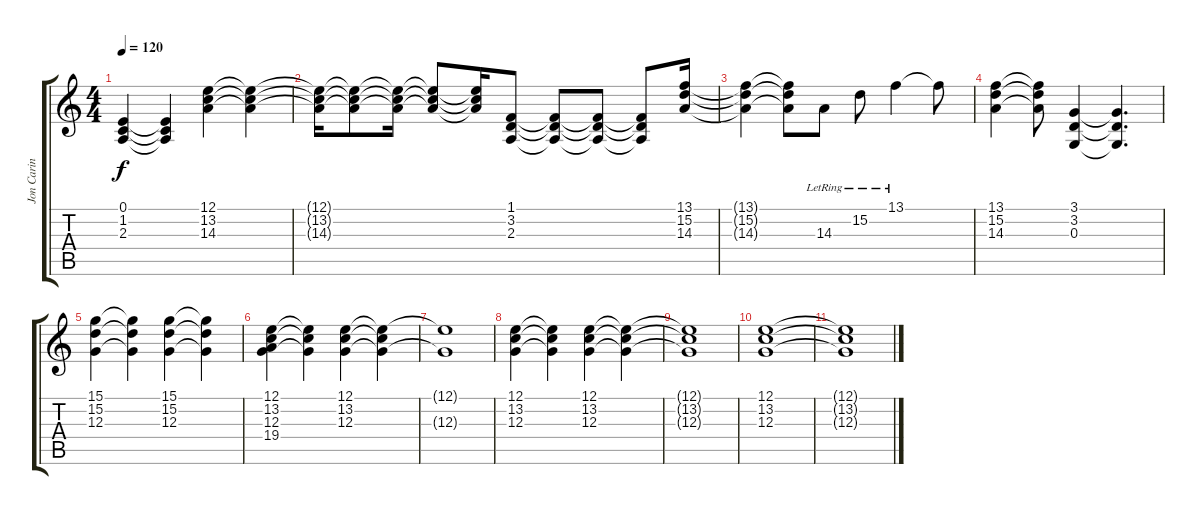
\track ("Jon Carin (Keyboard)" "Jon Carin ") {instrument electricgrandpiano}
\staff {score tabs}
\tuning (E4 B3 G3 D3 A2 E2) {hide}
\ts (4 4)
\tempo 120
\clef g2
\ks c
(0.1 1.2 2.3).4{dy f} (0.1{t} 1.2{t} 2.3{t}).4 (12.1 13.2 14.3).4 (12.1{t} 13.2{t} 14.3{t}).4 |
(12.1{t} 13.2{t} 14.3{t}).16 (12.1{t} 13.2{t} 14.3{t}).8 (12.1{t} 13.2{t} 14.3{t}).16 (12.1{t} 13.2{t} 14.3{t}).8 (12.1{t} 13.2{t} 14.3{t}).16 (1.1 3.2 2.3).8 (1.1{t} 3.2{t} 2.3{t}).8 (1.1{t} 3.2{t} 2.3{t}).8 (1.1{t} 3.2{t} 2.3{t}).8 (13.1 15.2 14.3).16 |
(13.1{t} 15.2{t} 14.3{t}).4 (13.1{t} 15.2{t} 14.3{t}).8 14.3{lr}.8 15.2{lr}.8 13.1{lr}.4 13.1{t}.8 |
(13.1 15.2 14.3).4 (13.1{t} 15.2{t} 14.3{t}).8 (3.1 3.2 0.3).4 (3.1{t} 3.2{t} 0.3{t}).4{d} |
(15.1 15.2 12.3).4 (15.1{t} 15.2{t} 12.3{t}).4 (15.1 15.2 12.3).4 (15.1{t} 15.2{t} 12.3{t}).4 |
(12.1 13.2 12.3 19.4).4 (12.1{t} 13.2{t} 12.3{t}).4 (12.1 13.2 12.3).4 (12.1{t} 13.2{t} 12.3{t}).4 |
(12.1{t} 12.3{t}).1 |
(12.1 13.2 12.3).4 (12.1{t} 13.2{t} 12.3{t}).4 (12.1 13.2 12.3).4 (12.1{t} 13.2{t} 12.3{t}).4 |
(12.1{t} 13.2{t} 12.3{t}).1 |
(12.1 13.2 12.3).1 |
(12.1{t} 13.2{t} 12.3{t}).1
